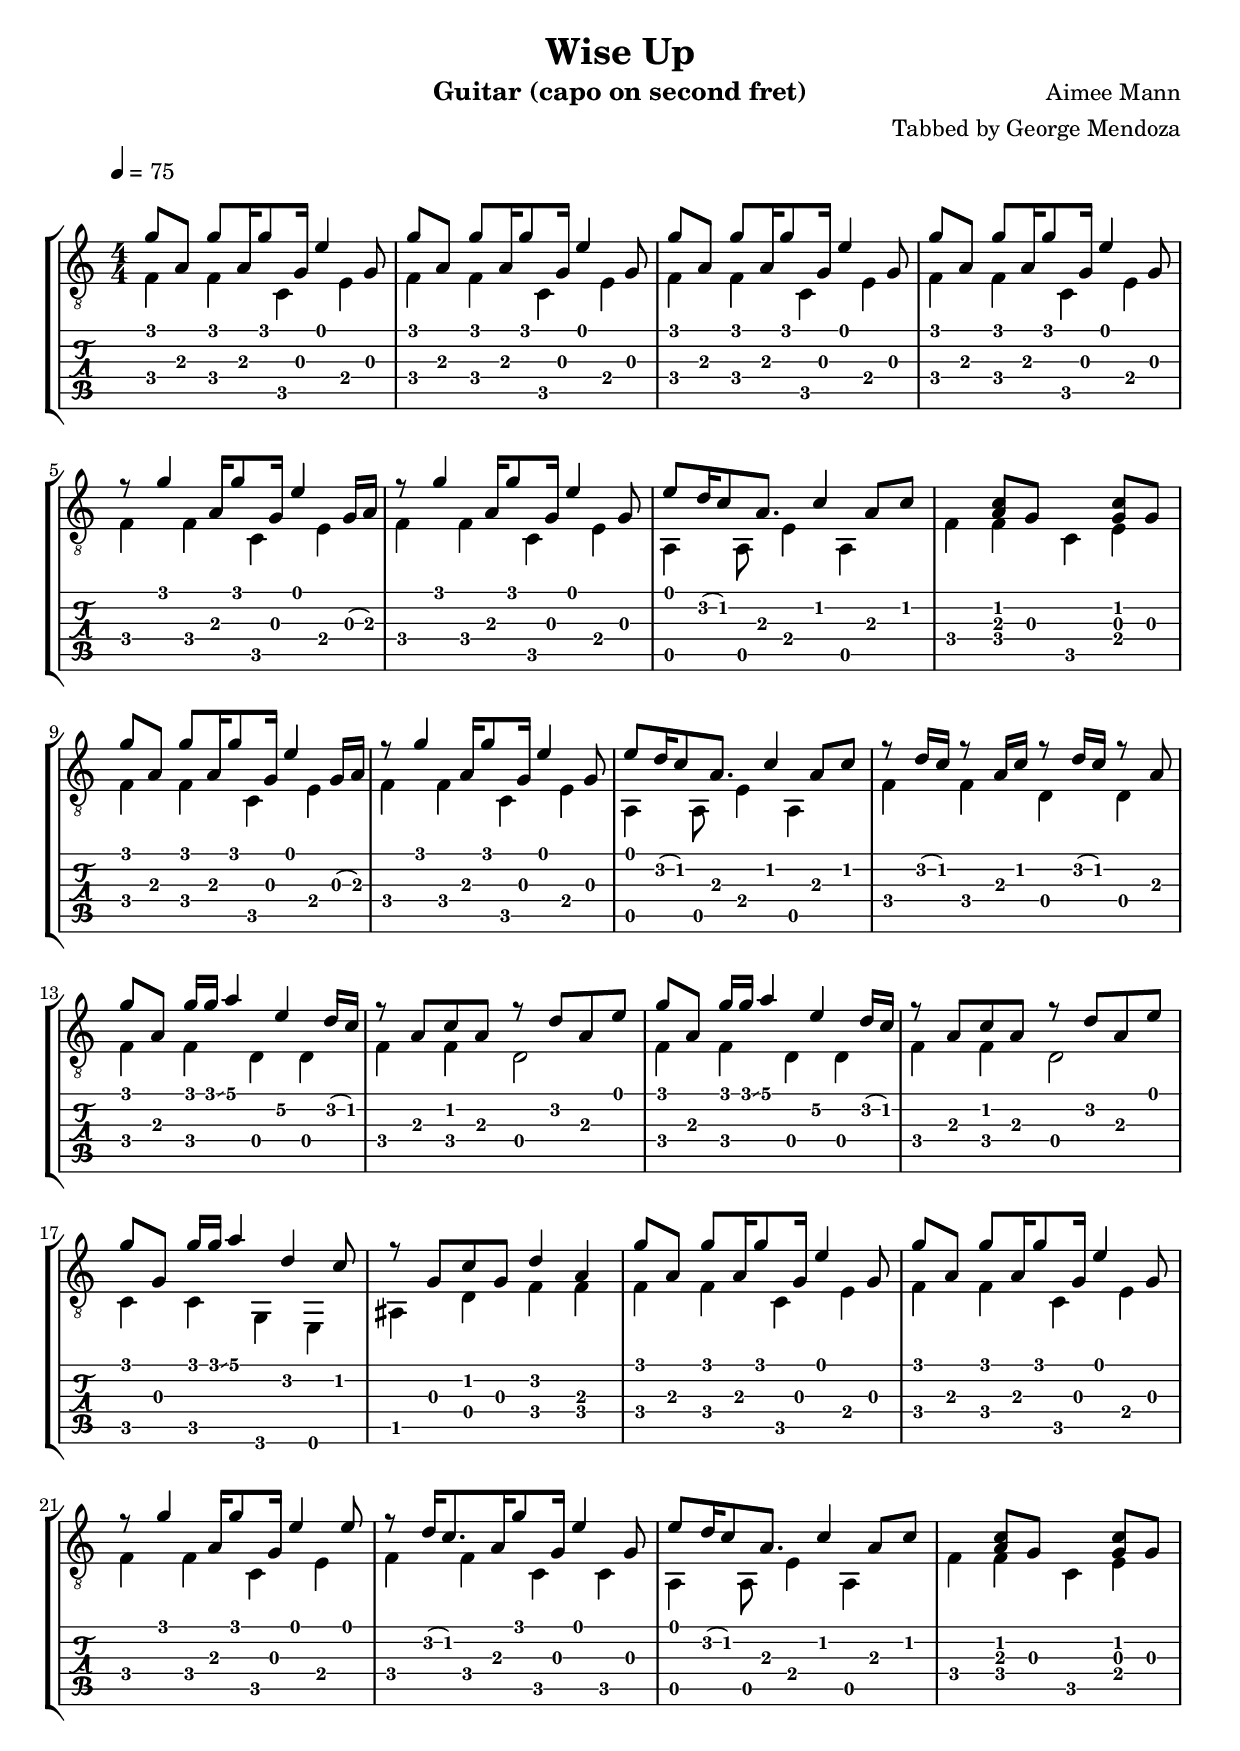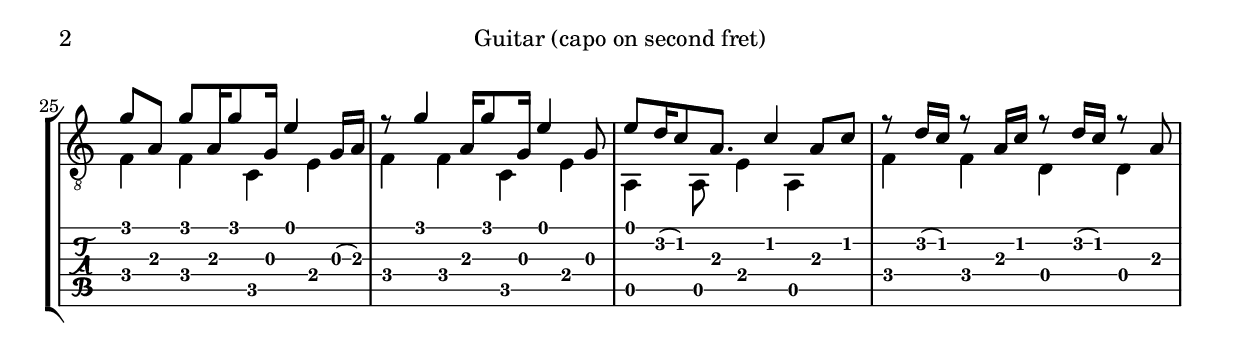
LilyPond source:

\version "2.12.3"
\include "english.ly"

\paper {
   indent = #0
}

\header {
  title = "Wise Up"
  composer = "Aimee Mann"
  arranger = "Tabbed by George Mendoza"
  instrument = "Guitar (capo on second fret)"
}

%-----------------------------------------------------------------------

tBarIntro = { <g'\1>8 <a\3>8 <g'\1>8 <a\3>16 <g'\1>8 <g\3>16 <e'\1>4 <g\3>8 }
bBarIntro = { <f\4>4 <f\4>4 <c\5>4  <e\4>4  }

tBarItsNot = { r8 <g'\1>4 <a\3>16 <g'\1>8 <g\3>16 <e'\1>4 <g\3>16( <a\3>16) }
bBarItsNot = { <f\4>4 <f\4>4 <c\5>4 <e\4>4  }

tBarWhatYouThought = { r8 <g'\1>4 <a\3>16 <g'\1>8 <g\3>16 <e'\1>4 <g\3>8 }
bBarWhatYouThought = { <f\4>4 <f\4>4 <c\5>4 <e\4>4  }

tBarWhenYouFirst = { <e'\1>8 <d'\2>16( <c'\2>8) <a\3>8. <c'\2>4 <a\3>8 <c'\2>8 }
bBarWhenYouFirst = { <a,\5>4 <a,\5>8 <e\4>4 <a,\5>4 \skip 8  }

tBarBeganIt = { \skip 4 <a\3 c'\2 >8 <g\3>8 \skip 4 <g\3 c'\2 >8 <g\3>8  }
bBarBeganIt = { <f\4>4 <f\4>4 <c\5>4 <e\4>4 }

tBarYouGot = { <g'\1>8 <a\3>8 <g'\1>8 <a\3>16 <g'\1>8 <g\3>16 <e'\1>4 <g\3>16( <a\3>16) }
bBarYouGot = { <f\4>4 <f\4>4 <c\5>4 <e\4>4  }

tBarEndItThough = { r8 <d'\2>16( <c'\2>16) r8 <a\3>16 <c'\2>16 r8 <d'\2>16( <c'\2>16) r8 <a\3>8 }
bBarEndItThough = { <f\4>4 <f\4>4 <d\4>4 <d\4>4 }

tBarItsNotGoingToStop = { <g'\1>8 <a\3>8 <g'\1>16 <g'\1>16\glissando <a'\1>4 <e'\2>4 <d'\2>16( <c'\2>16)  }
bBarItsNotGoingToStop = { <f\4>4 <f\4>4 <d\4>4 <d\4>4  }

tBarFDm = { r8 <a\3>8 <c'\2>8 <a\3>8 r8 <d'\2>8 <a\3>8 <e'\1>8 }
bBarFDm = { <f\4>4 <f\4>4 <d\4>2 }

tBarItsNotGoingToStopCCGE = { <g'\1>8 <g\3>8 <g'\1>16 <g'\1>16\glissando <a'\1>4 <d'\2>4 <c'\2>8  }
bBarItsNotGoingToStopCCGE = { <c\5>4 <c\5>4 <g,\6>4 <e,\6>4  }

tBarTilYouWiseUp = { r8 <g\3>8 <c'\2>8 <g\3>8 <d'\2>4 <a\3>4   }
bBarTilYouWiseUp = { <as,\5>4 <d\4>4 <f\4>4 <f\4>4   }

tBarYoureSure = { r8 <g'\1>4 <a\3>16 <g'\1>8 <g\3>16 <e'\1>4 <e'\1>8  }
bBarYoureSure = { <f\4>4 <f\4>4 <c\5>4 <e\4>4 }

tTheresACure = { r8 <d'\2>16( <c'\2>8.) <a\3>16 <g'\1>8 <g\3>16 <e'\1>4 <g\3>8   }
bTheresACure = { <f\4>4 <f\4>4 <c\5>4 <c\5>4  }

%-----------------------------------------------------------------------

tIntro = { \tBarIntro \tBarIntro \tBarIntro \tBarIntro \break }
bIntro = { \bBarIntro \bBarIntro \bBarIntro \bBarIntro \break }

tLineOne = { \tBarItsNot \tBarWhatYouThought \tBarWhenYouFirst \tBarBeganIt \break }
bLineOne = { \bBarItsNot \bBarWhatYouThought \bBarWhenYouFirst \bBarBeganIt \break }

tLineTwo = { \tBarYouGot \tBarWhatYouThought \tBarWhenYouFirst \tBarEndItThough \break }
bLineTwo = { \bBarYouGot \bBarWhatYouThought \bBarWhenYouFirst \bBarEndItThough \break }

tChorusOne = { \tBarItsNotGoingToStop \tBarFDm \tBarItsNotGoingToStop \tBarFDm  \break }
bChorusOne = { \bBarItsNotGoingToStop \bBarFDm \bBarItsNotGoingToStop \bBarFDm  \break }

tChorusTwo = { \tBarItsNotGoingToStopCCGE \tBarTilYouWiseUp \tBarIntro \tBarIntro \break }
bChorusTwo = { \bBarItsNotGoingToStopCCGE \bBarTilYouWiseUp \bBarIntro \bBarIntro \break  }

tLineThree = { \tBarYoureSure \tTheresACure \tBarWhenYouFirst \tBarBeganIt \break }
bLineThree = { \bBarYoureSure \bTheresACure \bBarWhenYouFirst \bBarBeganIt \break }


%-----------------------------------------------------------------------

treble = {
  \transposition d''
  \tIntro
  \tLineOne
  \tLineTwo
  \tChorusOne
  \tChorusTwo
  \tLineThree
  \tLineTwo
}

bass = {
  \transposition d'
  \bIntro
  \bLineOne
  \bLineTwo
  \bChorusOne
  \bChorusTwo
  \bLineThree
  \bLineTwo
}

\score {
  \new StaffGroup <<
    \new Staff <<
      \tempo 4 = 75
      \clef "treble_8"
      \new Voice {
        \voiceOne
        \treble
      }
      \new Voice {
        \voiceTwo
        \bass
      }
    >>

    \new TabStaff <<
      \new TabVoice {
        \slurUp
        \treble
      }
      \new TabVoice {
        \slurUp
        \bass
      }
    >>
  >>

  \layout {
    \context { \Staff
      \override TimeSignature #'style = #'numbered
      \override StringNumber #'transparent = ##t
    }
    \context { \TabStaff
      \override TimeSignature #'style = #'numbered
    }
    \context { \Voice
      \remove Slur_engraver
    }
    \context { \TabVoice
      \remove Dots_engraver
      \remove Stem_engraver
      \remove Rest_engraver
    }
  }
}

showLastLength = R1*4 % Enable to play only last two measures
\score {
  \new Staff \with {midiInstrument = #"acoustic guitar (nylon)"} <<
    \tempo 4 = 75
    \clef "treble_8"

    \new Voice {
      \unfoldRepeats {
        \treble
      }
    }
    \new Voice {
      \unfoldRepeats {
        \bass
      }
    }
  >>

  \midi {}
}
